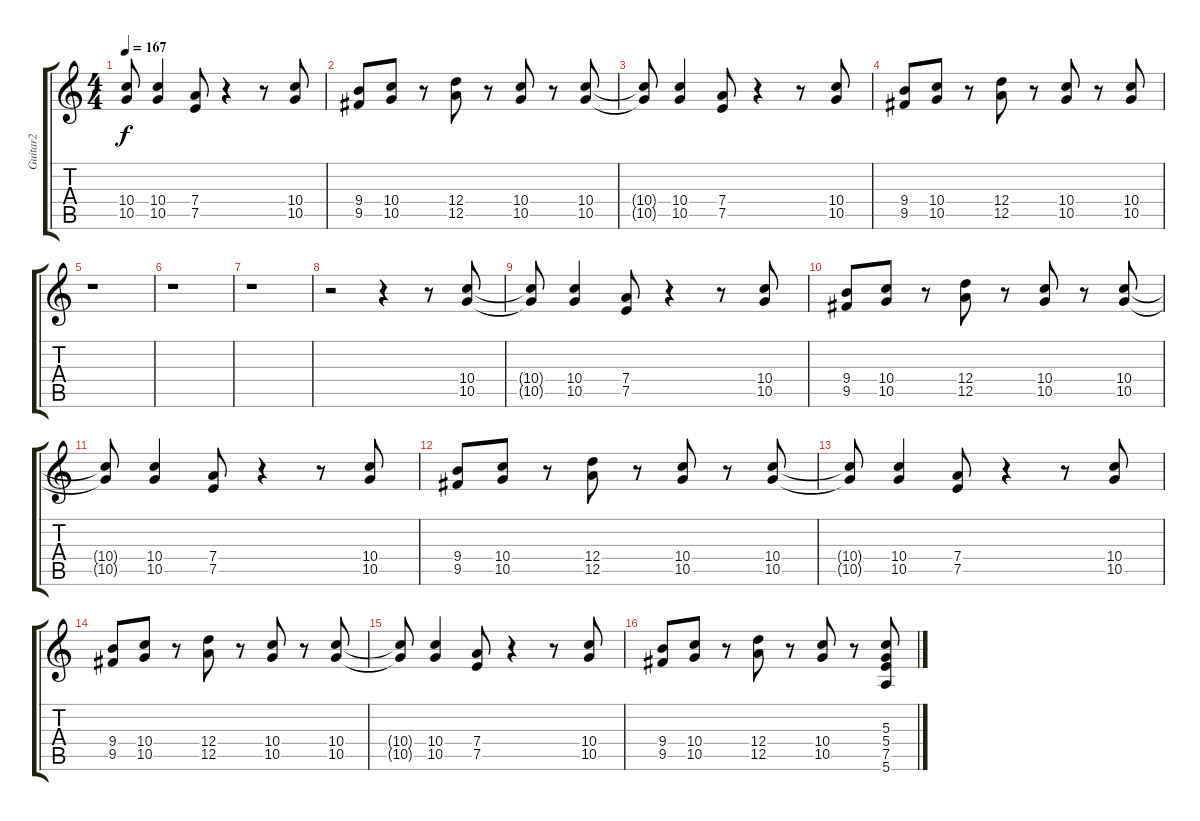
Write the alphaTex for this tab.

\track ("Guitar2" "Guitar2") {instrument distortionguitar}
\staff {score tabs}
\tuning (E4 B3 G3 D3 A2 E2) {hide}
\ts (4 4)
\tempo 167
\clef g2
\ks c
(10.4{t} 10.5{t}).8{dy f} (10.4 10.5).4 (7.4 7.5).8 r.4 r.8 (10.4 10.5).8 |
(9.4 9.5).8 (10.4 10.5).8 r.8 (12.4 12.5).8 r.8 (10.4 10.5).8 r.8 (10.4 10.5).8 |
(10.4{t} 10.5{t}).8 (10.4 10.5).4 (7.4 7.5).8 r.4 r.8 (10.4 10.5).8 |
(9.4 9.5).8 (10.4 10.5).8 r.8 (12.4 12.5).8 r.8 (10.4 10.5).8 r.8 (10.4 10.5).8 |
r.1 |
r.1 |
r.1 |
r.2 r.4 r.8 (10.4 10.5).8 |
(10.4{t} 10.5{t}).8 (10.4 10.5).4 (7.4 7.5).8 r.4 r.8 (10.4 10.5).8 |
(9.4 9.5).8 (10.4 10.5).8 r.8 (12.4 12.5).8 r.8 (10.4 10.5).8 r.8 (10.4 10.5).8 |
(10.4{t} 10.5{t}).8 (10.4 10.5).4 (7.4 7.5).8 r.4 r.8 (10.4 10.5).8 |
(9.4 9.5).8 (10.4 10.5).8 r.8 (12.4 12.5).8 r.8 (10.4 10.5).8 r.8 (10.4 10.5).8 |
(10.4{t} 10.5{t}).8 (10.4 10.5).4 (7.4 7.5).8 r.4 r.8 (10.4 10.5).8 |
(9.4 9.5).8 (10.4 10.5).8 r.8 (12.4 12.5).8 r.8 (10.4 10.5).8 r.8 (10.4 10.5).8 |
(10.4{t} 10.5{t}).8 (10.4 10.5).4 (7.4 7.5).8 r.4 r.8 (10.4 10.5).8 |
(9.4 9.5).8 (10.4 10.5).8 r.8 (12.4 12.5).8 r.8 (10.4 10.5).8 r.8 (5.3 5.4 7.5 5.6).8
